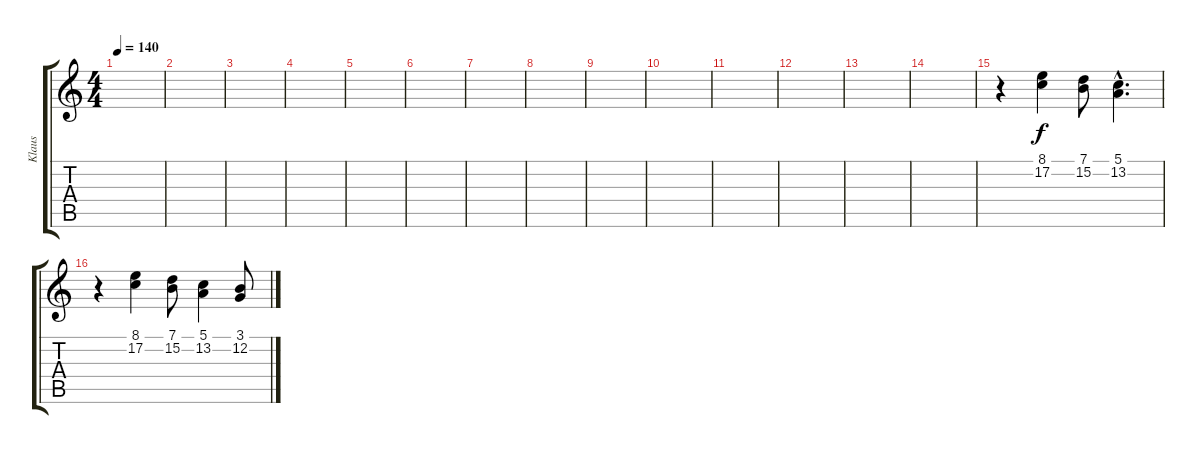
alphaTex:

\track ("Klaus" "Klaus") {instrument fx5brightness}
\staff {score tabs}
\tuning (E4 B3 G3 D3 A2 E2) {hide}
\ts (4 4)
\tempo 140
\clef g2
\ks c
|
|
|
|
|
|
|
|
|
|
|
|
|
|
r.4 (8.1 17.2).4 (7.1 15.2).8 (5.1{hac} 13.2{hac}).4{d} |
r.4 (8.1 17.2).4 (7.1 15.2).8 (5.1 13.2).4 (3.1 12.2).8
